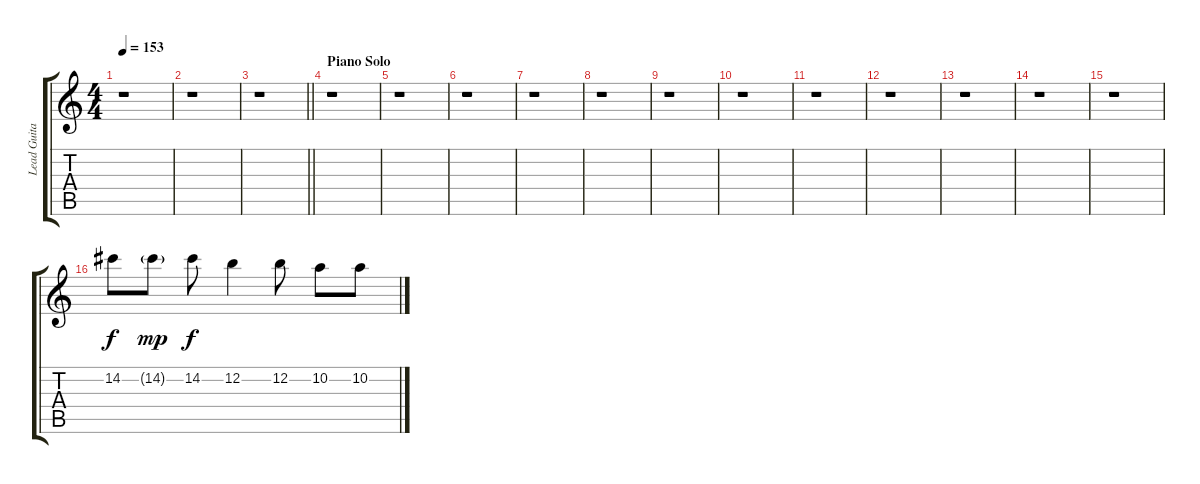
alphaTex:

\track ("Lead Guitar (Thompson)" "Lead Guita") {instrument electricguitarclean}
\staff {score tabs}
\tuning (E4 B3 G3 D3 A2 E2) {hide}
\ts (4 4)
\tempo 153
\clef g2
\ks c
r.1{dy f} |
r.1 |
\barLineRight lightlight
r.1 |
\section ("" "Piano Solo")
r.1 |
r.1 |
r.1 |
r.1 |
r.1 |
r.1 |
r.1 |
r.1 |
r.1 |
r.1 |
r.1 |
r.1 |
14.2.8{volume 16 balance 2 instrument electricguitarclean} 14.2{g}.8{dy mp} 14.2.8{dy f} 12.2.4 12.2.8 10.2.8 10.2.8
